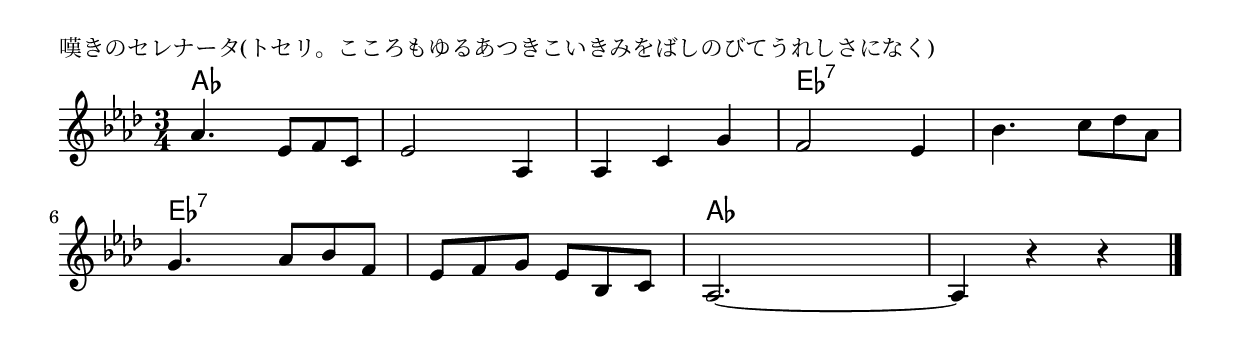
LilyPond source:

\version "2.18.2"

% 嘆きのセレナータ(トセリ。こころもゆるあつきこいきみをばしのびてうれしさになく)

\header {
piece = "嘆きのセレナータ(トセリ。こころもゆるあつきこいきみをばしのびてうれしさになく)"
}

melody =
\relative c'' {
\key as \major
\time 3/4
\set Score.tempoHideNote = ##t
\tempo 4=100
\numericTimeSignature
%
as4. es8 f c |
es2 as,4 |
as c g' |
f2 es4 |
bes'4. c8 des as |
\break
g4. as8 bes f |
es [f g] es bes c |
as2. ~ |
as4 r r |



\bar "|."
}
\score {
<<
\chords {
\set noChordSymbol = ""
\set chordChanges=##t
%%
as4 as as as as as as as as es:7 es:7 es:7
es:7 es:7 es:7 es:7 es:7 es:7 es:7 es:7 es:7
as as as as as as 



}
\new Staff {\melody}
>>
\layout {
line-width = #190
indent = 0\mm
}
\midi {}
}